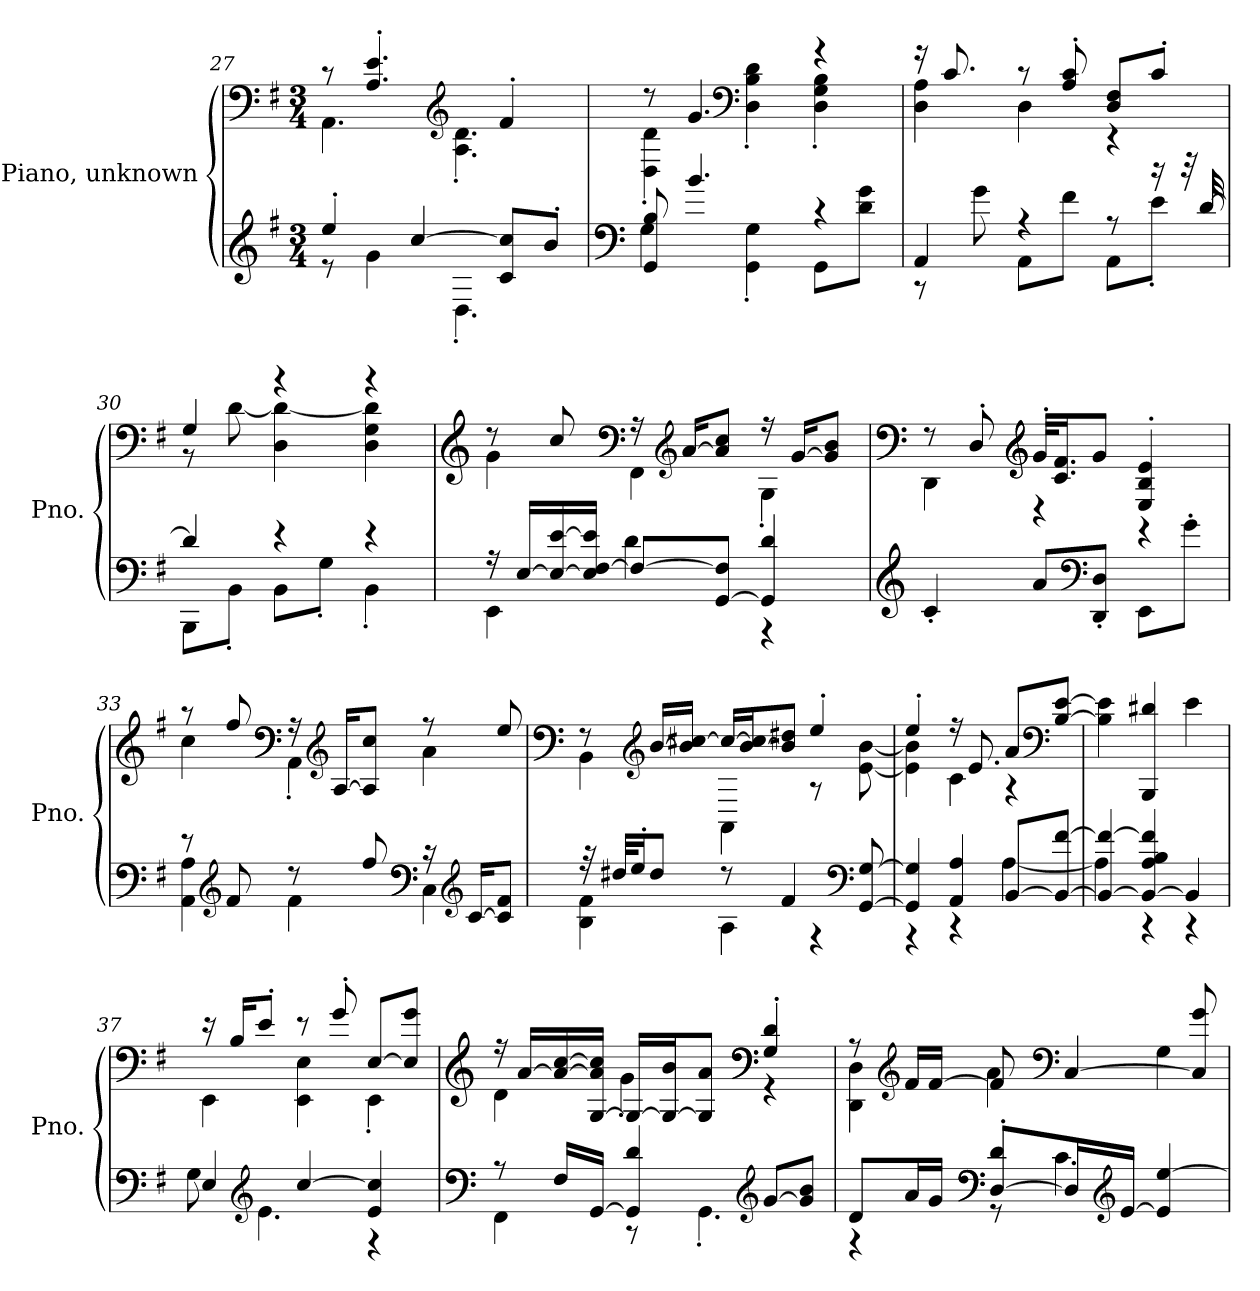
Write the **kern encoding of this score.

**kern	**kern
*part1	*part1
*staff2	*staff1
*I"Piano, unknown	*
*I'Pno.	*
!!LO:LB:g=z
*clefG2	*clefF4
*k[f#]	*k[f#]
*M3/4	*M3/4
=27	=27
*^	*^
4ee'/	8r	8r	4.AA\
.	4g\	4.A/' 4.e/'	.
[4cc/	.	.	.
*	*	*clefG2	*
.	4.D'\	.	4.A\' 4.d\'
8c/ 8cc/]L	.	4f#'/	.
8b'/J	.	.	.
=28	=28	=28	=28
*clefF4	*	*	*
8GG/ 8B/	4G\	8r	4D\' 4d\'
4.b/	.	4.g/	.
*	*	*clefF4	*
.	4GG\' 4G\'	.	4D\' 4B\' 4d\'
4r	8GG\L	4r	4D\' 4G\' 4B\'
.	8d\ 8g\J	.	.
=29	=29	=29	=29
4AA/	8r	16r	4D\ 4A\
.	.	8.c/	.
.	8g\	.	.
4r	8AA\L	8r	4D\
.	8f#\J	8A/' 8c/'	.
8r	8AA\L	8D/ 8F#/L	4r
16r	8e'\J	8c'/J	.
32r	.	.	.
[32d/	.	.	.
=30	=30	=30	=30
4d/]	8BBB\L	4G/	8r
.	8BB'\J	.	[8d\
4r	8BB\L	4r	4D\ 4d\_
.	8G'\J	.	.
4r	4BB'\	4r	4D\ 4G\ 4d\]
!!LO:LB:g=z	!!
=31	=31	=31	=31
*	*	*clefG2	*
16r	4EE\	8r	4g\
[16E/LL	.	.	.
16E/_ [16e/	.	8cc/	.
16E/] [16F#/ 16e/]JJ	.	.	.
*	*	*clefF4	*
8F#/L_	4d\	16r	4FF#\
*	*	*clefG2	*
.	.	[16a/KL	.
[8GG/ 8F#/]J	.	8a/] 8cc/J	.
4GG/] 4d/	4r	16r	4G'\
.	.	[16g/KL	.
.	.	8g/] 8b/J	.
*v	*v	*	*
=32	=32	=32
*clefG2	*clefF4	*
4c'/	8r	4DD\
.	8D'/	.
*	*clefG2	*
8a/L	32g'/KLL	4r
.	16.c/ 16.f#/J	.
*clefF4	*	*
8DD/' 8D/'J	8g/J	.
8EE\L	4E/' 4B/' 4e/'	4r
8g'\J	.	.
!!LO:LB:g=z	!!
=33	=33	=33
*^	*	*
8r	4AA\ 4A\	8r	4cc\
*clefG2	*	*	*
8f#/	.	8ff#/	.
*	*	*clefF4	*
8r	4f#\	16r	4AA'\
*	*	*clefG2	*
.	.	[16A/KL	.
8ff#/	.	8A/] 8cc/J	.
*clefF4	*	*	*
16r	4C\	8r	4a\
*clefG2	*	*	*
[16c/KL	.	.	.
8c/] 8f#/J	.	8ee/	.
=34	=34	=34	=34
*	*	*clefF4	*
32r	4B\ 4f#\	8r	4BB\
32dd#X/KLL	.	.	.
16ee'/J	.	.	.
*	*	*clefG2	*
8dd#/J	.	[16b/LL	.
.	.	16b/] [16cc#X/JJ	.
8r	4A\	16cc#/LL_	4AA\
.	.	[16b/ 16cc#/]J	.
4f#/	.	8b/] 8dd#X/J	.
.	4r	4ee'/	8r
*clefF4	*	*	*
[8GG/ [8G/	.	.	[8e\ [8b\
!!LO:LB:g=z	!!
=35	=35	=35	=35
4GG/] 4G/]	4r	4ee'/	4e\] 4b\]
4AA/ 4A/	4r	16r	4c\
.	.	8.e/	.
[8BB/L	[4A\	8a/L	4r
*	*	*clefF4	*
8BB/_ [8f#/J	.	[8B/ [8e/J	.
*	*	*v	*v
=36	=36	=36
4BB/_ 4f#/_	4A\]	4B\] 4e\]
4BB/_ 4A/ 4B/ 4f#/]	4r	4BBB/ 4d#X/
4BB/]	4r	4e\
=37	=37	=37
*	*	*^
4E/	8G\	16r	4EE\
.	.	16B/KL	.
*clefG2	*	*	*
.	4.e\	8e'/J	.
[4cc/	.	8r	4EE\ 4E\
.	.	8g'/	.
4e/ 4cc/]	4r	[8E/L	4EE'\
.	.	8E/] 8g/J	.
=38	=38	=38	=38
*clefF4	*	*clefG2	*
8r	4FF#\	16r	4d\
.	.	[16a/LL	.
16F#/LL	.	16a/_ [16cc/	.
[16GG/JJ	.	[16G/ 16a/] 16cc/]JJ	.
4GG/] 4d/	8r	16G/LL_	4g'\
.	.	16G/_ 16b/J	.
.	4.GG'\	8G/] 8a/J	.
*clefG2	*	*clefF4	*
[8g/L	.	4G/' 4d/'	4r
8g/] 8b/J	.	.	.
!!LO:PB:g=z	!!
=39	=39	=39	=39
8d/L	4r	8r	4DD\ 4D\
*	*	*clefG2	*
16a/L	.	16f#/LL	.
16g/JJ	.	[16f#/JJ	.
*clefF4	*	*	*
[8D/' 8d/'L	8r	8f#/]	4a\
*	*	*clefF4	*
16D/L]	4.c\	[4C/	.
*clefG2	*	*	*
[16e/JJ	.	.	.
4e/] [4ee/	.	.	4G\
.	.	8C/] 8g/	.
*v	*v	*	*
*	*v	*v
=	=
*-	*-
